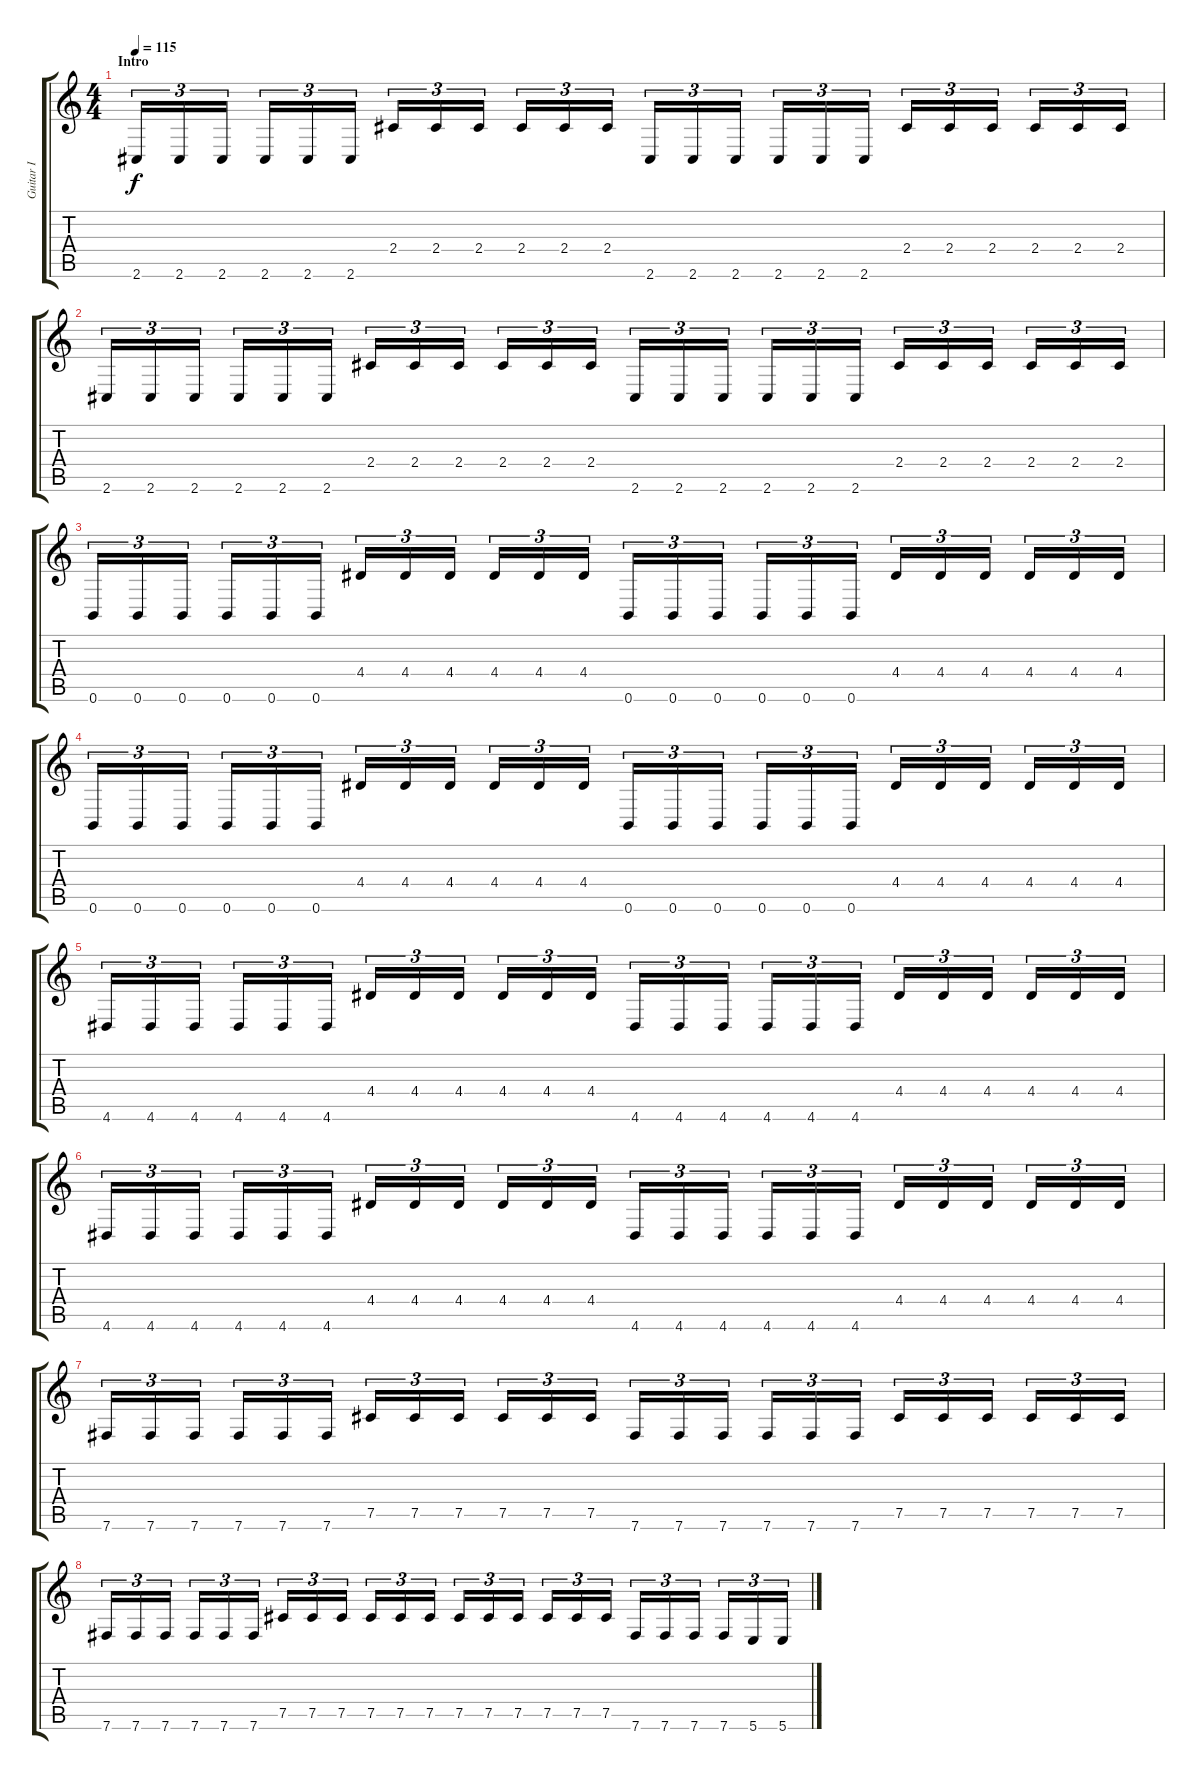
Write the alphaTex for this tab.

\track ("Guitar I" "Guitar I") {instrument distortionguitar}
\staff {score tabs}
\tuning (Db4 Ab3 E3 B2 Gb2 B1) {hide}
\ts (4 4)
\section ("" "Intro")
\tempo 115
\clef g2
\ks c
2.6.16{tu (3 2) dy f instrument distortionguitar} 2.6.16{tu (3 2)} 2.6.16{tu (3 2)} 2.6.16{tu (3 2)} 2.6.16{tu (3 2)} 2.6.16{tu (3 2)} 2.4.16{tu (3 2)} 2.4.16{tu (3 2)} 2.4.16{tu (3 2)} 2.4.16{tu (3 2)} 2.4.16{tu (3 2)} 2.4.16{tu (3 2)} 2.6.16{tu (3 2)} 2.6.16{tu (3 2)} 2.6.16{tu (3 2)} 2.6.16{tu (3 2)} 2.6.16{tu (3 2)} 2.6.16{tu (3 2)} 2.4.16{tu (3 2)} 2.4.16{tu (3 2)} 2.4.16{tu (3 2)} 2.4.16{tu (3 2)} 2.4.16{tu (3 2)} 2.4.16{tu (3 2)} |
2.6.16{tu (3 2)} 2.6.16{tu (3 2)} 2.6.16{tu (3 2)} 2.6.16{tu (3 2)} 2.6.16{tu (3 2)} 2.6.16{tu (3 2)} 2.4.16{tu (3 2)} 2.4.16{tu (3 2)} 2.4.16{tu (3 2)} 2.4.16{tu (3 2)} 2.4.16{tu (3 2)} 2.4.16{tu (3 2)} 2.6.16{tu (3 2)} 2.6.16{tu (3 2)} 2.6.16{tu (3 2)} 2.6.16{tu (3 2)} 2.6.16{tu (3 2)} 2.6.16{tu (3 2)} 2.4.16{tu (3 2)} 2.4.16{tu (3 2)} 2.4.16{tu (3 2)} 2.4.16{tu (3 2)} 2.4.16{tu (3 2)} 2.4.16{tu (3 2)} |
0.6.16{tu (3 2)} 0.6.16{tu (3 2)} 0.6.16{tu (3 2)} 0.6.16{tu (3 2)} 0.6.16{tu (3 2)} 0.6.16{tu (3 2)} 4.4.16{tu (3 2)} 4.4.16{tu (3 2)} 4.4.16{tu (3 2)} 4.4.16{tu (3 2)} 4.4.16{tu (3 2)} 4.4.16{tu (3 2)} 0.6.16{tu (3 2)} 0.6.16{tu (3 2)} 0.6.16{tu (3 2)} 0.6.16{tu (3 2)} 0.6.16{tu (3 2)} 0.6.16{tu (3 2)} 4.4.16{tu (3 2)} 4.4.16{tu (3 2)} 4.4.16{tu (3 2)} 4.4.16{tu (3 2)} 4.4.16{tu (3 2)} 4.4.16{tu (3 2)} |
0.6.16{tu (3 2)} 0.6.16{tu (3 2)} 0.6.16{tu (3 2)} 0.6.16{tu (3 2)} 0.6.16{tu (3 2)} 0.6.16{tu (3 2)} 4.4.16{tu (3 2)} 4.4.16{tu (3 2)} 4.4.16{tu (3 2)} 4.4.16{tu (3 2)} 4.4.16{tu (3 2)} 4.4.16{tu (3 2)} 0.6.16{tu (3 2)} 0.6.16{tu (3 2)} 0.6.16{tu (3 2)} 0.6.16{tu (3 2)} 0.6.16{tu (3 2)} 0.6.16{tu (3 2)} 4.4.16{tu (3 2)} 4.4.16{tu (3 2)} 4.4.16{tu (3 2)} 4.4.16{tu (3 2)} 4.4.16{tu (3 2)} 4.4.16{tu (3 2)} |
4.6.16{tu (3 2)} 4.6.16{tu (3 2)} 4.6.16{tu (3 2)} 4.6.16{tu (3 2)} 4.6.16{tu (3 2)} 4.6.16{tu (3 2)} 4.4.16{tu (3 2)} 4.4.16{tu (3 2)} 4.4.16{tu (3 2)} 4.4.16{tu (3 2)} 4.4.16{tu (3 2)} 4.4.16{tu (3 2)} 4.6.16{tu (3 2)} 4.6.16{tu (3 2)} 4.6.16{tu (3 2)} 4.6.16{tu (3 2)} 4.6.16{tu (3 2)} 4.6.16{tu (3 2)} 4.4.16{tu (3 2)} 4.4.16{tu (3 2)} 4.4.16{tu (3 2)} 4.4.16{tu (3 2)} 4.4.16{tu (3 2)} 4.4.16{tu (3 2)} |
4.6.16{tu (3 2)} 4.6.16{tu (3 2)} 4.6.16{tu (3 2)} 4.6.16{tu (3 2)} 4.6.16{tu (3 2)} 4.6.16{tu (3 2)} 4.4.16{tu (3 2)} 4.4.16{tu (3 2)} 4.4.16{tu (3 2)} 4.4.16{tu (3 2)} 4.4.16{tu (3 2)} 4.4.16{tu (3 2)} 4.6.16{tu (3 2)} 4.6.16{tu (3 2)} 4.6.16{tu (3 2)} 4.6.16{tu (3 2)} 4.6.16{tu (3 2)} 4.6.16{tu (3 2)} 4.4.16{tu (3 2)} 4.4.16{tu (3 2)} 4.4.16{tu (3 2)} 4.4.16{tu (3 2)} 4.4.16{tu (3 2)} 4.4.16{tu (3 2)} |
7.6.16{tu (3 2)} 7.6.16{tu (3 2)} 7.6.16{tu (3 2)} 7.6.16{tu (3 2)} 7.6.16{tu (3 2)} 7.6.16{tu (3 2)} 7.5.16{tu (3 2)} 7.5.16{tu (3 2)} 7.5.16{tu (3 2)} 7.5.16{tu (3 2)} 7.5.16{tu (3 2)} 7.5.16{tu (3 2)} 7.6.16{tu (3 2)} 7.6.16{tu (3 2)} 7.6.16{tu (3 2)} 7.6.16{tu (3 2)} 7.6.16{tu (3 2)} 7.6.16{tu (3 2)} 7.5.16{tu (3 2)} 7.5.16{tu (3 2)} 7.5.16{tu (3 2)} 7.5.16{tu (3 2)} 7.5.16{tu (3 2)} 7.5.16{tu (3 2)} |
7.6.16{tu (3 2)} 7.6.16{tu (3 2)} 7.6.16{tu (3 2)} 7.6.16{tu (3 2)} 7.6.16{tu (3 2)} 7.6.16{tu (3 2)} 7.5.16{tu (3 2)} 7.5.16{tu (3 2)} 7.5.16{tu (3 2)} 7.5.16{tu (3 2)} 7.5.16{tu (3 2)} 7.5.16{tu (3 2)} 7.5.16{tu (3 2)} 7.5.16{tu (3 2)} 7.5.16{tu (3 2)} 7.5.16{tu (3 2)} 7.5.16{tu (3 2)} 7.5.16{tu (3 2)} 7.6.16{tu (3 2)} 7.6.16{tu (3 2)} 7.6.16{tu (3 2)} 7.6.16{tu (3 2)} 5.6.16{tu (3 2)} 5.6.16{tu (3 2)}
